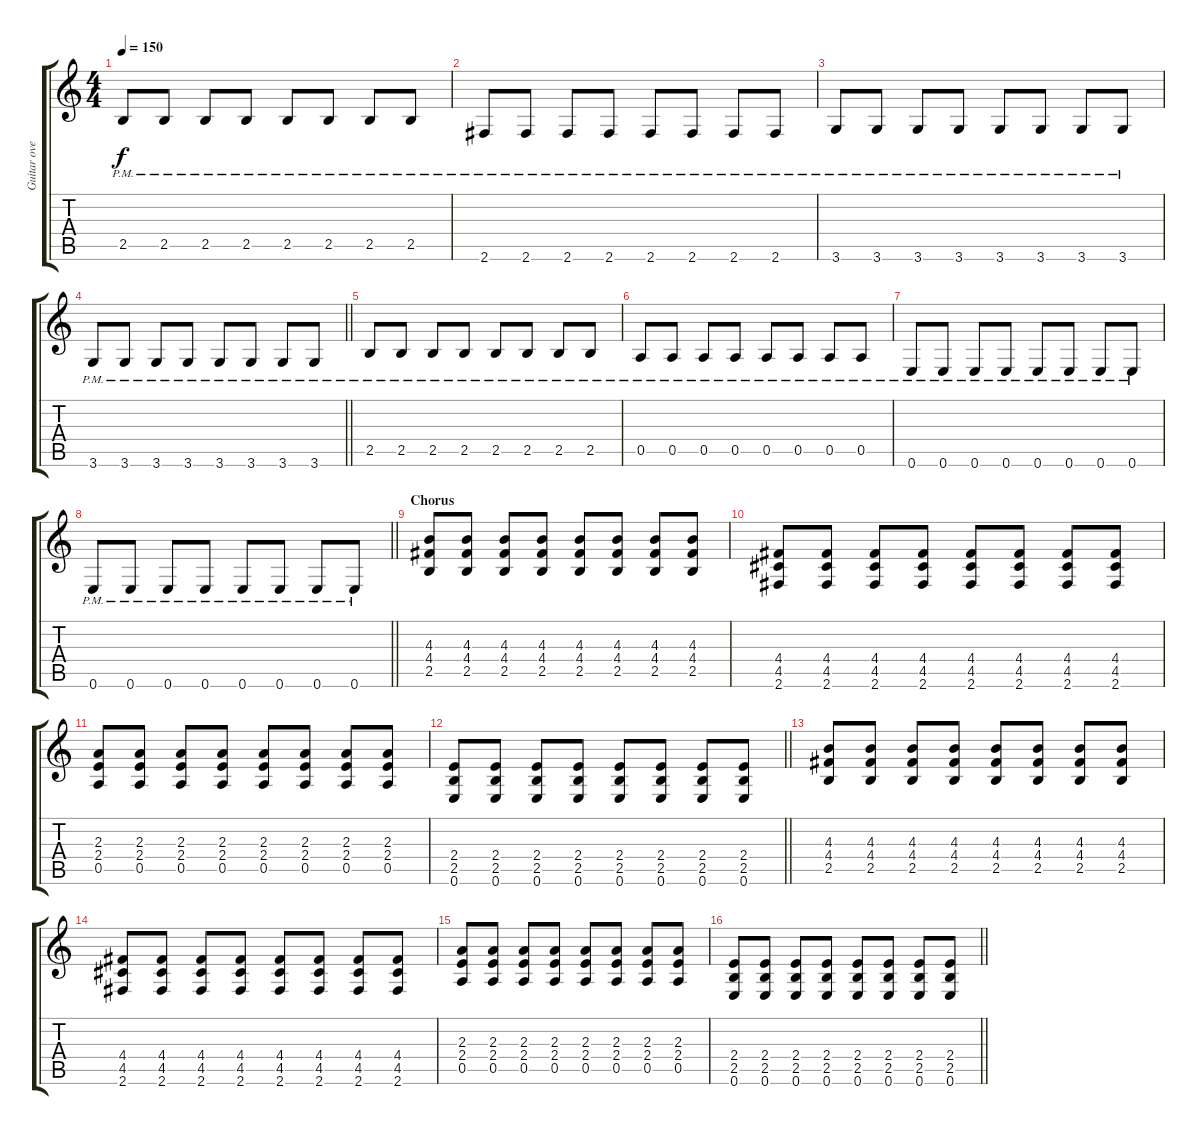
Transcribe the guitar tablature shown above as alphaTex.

\track ("Guitar overdrive" "Guitar ove") {instrument overdrivenguitar}
\staff {score tabs}
\tuning (E4 B3 G3 D3 A2 E2) {hide}
\ts (4 4)
\tempo 150
\clef g2
\ks c
2.5{pm}.8{dy f} 2.5{pm}.8 2.5{pm}.8 2.5{pm}.8 2.5{pm}.8 2.5{pm}.8 2.5{pm}.8 2.5{pm}.8 |
2.6{pm}.8 2.6{pm}.8 2.6{pm}.8 2.6{pm}.8 2.6{pm}.8 2.6{pm}.8 2.6{pm}.8 2.6{pm}.8 |
3.6{pm}.8 3.6{pm}.8 3.6{pm}.8 3.6{pm}.8 3.6{pm}.8 3.6{pm}.8 3.6{pm}.8 3.6{pm}.8 |
\barLineRight lightlight
3.6{pm}.8 3.6{pm}.8 3.6{pm}.8 3.6{pm}.8 3.6{pm}.8 3.6{pm}.8 3.6{pm}.8 3.6{pm}.8 |
2.5{pm}.8 2.5{pm}.8 2.5{pm}.8 2.5{pm}.8 2.5{pm}.8 2.5{pm}.8 2.5{pm}.8 2.5{pm}.8 |
0.5{pm}.8 0.5{pm}.8 0.5{pm}.8 0.5{pm}.8 0.5{pm}.8 0.5{pm}.8 0.5{pm}.8 0.5{pm}.8 |
0.6{pm}.8 0.6{pm}.8 0.6{pm}.8 0.6{pm}.8 0.6{pm}.8 0.6{pm}.8 0.6{pm}.8 0.6{pm}.8 |
\barLineRight lightlight
0.6{pm}.8 0.6{pm}.8 0.6{pm}.8 0.6{pm}.8 0.6{pm}.8 0.6{pm}.8 0.6{pm}.8 0.6{pm}.8 |
\section ("" "Chorus")
(4.3 4.4 2.5).8 (4.3 4.4 2.5).8 (4.3 4.4 2.5).8 (4.3 4.4 2.5).8 (4.3 4.4 2.5).8 (4.3 4.4 2.5).8 (4.3 4.4 2.5).8 (4.3 4.4 2.5).8 |
(4.4 4.5 2.6).8 (4.4 4.5 2.6).8 (4.4 4.5 2.6).8 (4.4 4.5 2.6).8 (4.4 4.5 2.6).8 (4.4 4.5 2.6).8 (4.4 4.5 2.6).8 (4.4 4.5 2.6).8 |
(2.3 2.4 0.5).8 (2.3 2.4 0.5).8 (2.3 2.4 0.5).8 (2.3 2.4 0.5).8 (2.3 2.4 0.5).8 (2.3 2.4 0.5).8 (2.3 2.4 0.5).8 (2.3 2.4 0.5).8 |
\barLineRight lightlight
(2.4 2.5 0.6).8 (2.4 2.5 0.6).8 (2.4 2.5 0.6).8 (2.4 2.5 0.6).8 (2.4 2.5 0.6).8 (2.4 2.5 0.6).8 (2.4 2.5 0.6).8 (2.4 2.5 0.6).8 |
(4.3 4.4 2.5).8 (4.3 4.4 2.5).8 (4.3 4.4 2.5).8 (4.3 4.4 2.5).8 (4.3 4.4 2.5).8 (4.3 4.4 2.5).8 (4.3 4.4 2.5).8 (4.3 4.4 2.5).8 |
(4.4 4.5 2.6).8 (4.4 4.5 2.6).8 (4.4 4.5 2.6).8 (4.4 4.5 2.6).8 (4.4 4.5 2.6).8 (4.4 4.5 2.6).8 (4.4 4.5 2.6).8 (4.4 4.5 2.6).8 |
(2.3 2.4 0.5).8 (2.3 2.4 0.5).8 (2.3 2.4 0.5).8 (2.3 2.4 0.5).8 (2.3 2.4 0.5).8 (2.3 2.4 0.5).8 (2.3 2.4 0.5).8 (2.3 2.4 0.5).8 |
\barLineRight lightlight
(2.4 2.5 0.6).8 (2.4 2.5 0.6).8 (2.4 2.5 0.6).8 (2.4 2.5 0.6).8 (2.4 2.5 0.6).8 (2.4 2.5 0.6).8 (2.4 2.5 0.6).8 (2.4 2.5 0.6).8
